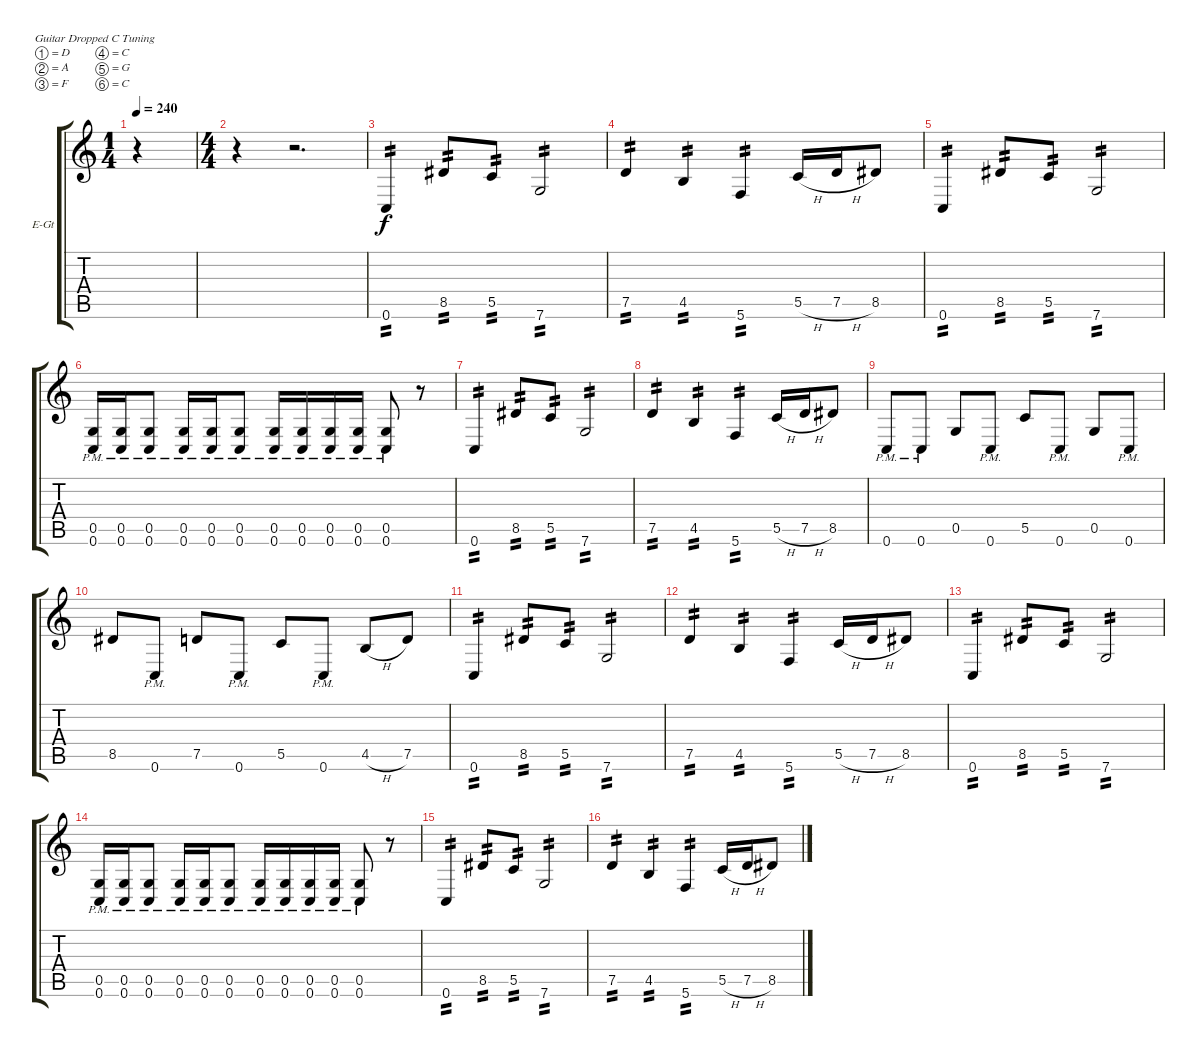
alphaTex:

\bracketExtendMode groupsimilarinstruments
\firstSystemTrackNameOrientation horizontal
\otherSystemsTrackNameOrientation horizontal
\track ("Ernie" "E-Gt") {instrument distortionguitar}
\staff {score tabs}
\tuning (D4 A3 F3 C3 G2 C2)
\ts (1 4)
\tempo 240
\clef g2
\ks c
r.4{dy f instrument distortionguitar} |
\ts (4 4)
r.4 r.2{d} |
0.6.4{tp 2} 8.5.8{tp 2} 5.5.8{tp 2} 7.6.2{tp 2} |
7.5.4{tp 2} 4.5.4{tp 2} 5.6.4{tp 2} 5.5{h}.16 7.5{h}.16 8.5.8 |
0.6.4{tp 2} 8.5.8{tp 2} 5.5.8{tp 2} 7.6.2{tp 2} |
(0.5{pm} 0.6{pm}).16 (0.5{pm} 0.6{pm}).16 (0.5{pm} 0.6{pm}).8 (0.5{pm} 0.6{pm}).16 (0.5{pm} 0.6{pm}).16 (0.5{pm} 0.6{pm}).8 (0.5{pm} 0.6{pm}).16 (0.5{pm} 0.6{pm}).16 (0.5{pm} 0.6{pm}).16 (0.5{pm} 0.6{pm}).16 (0.5{pm} 0.6{pm}).8 r.8 |
0.6.4{tp 2} 8.5.8{tp 2} 5.5.8{tp 2} 7.6.2{tp 2} |
7.5.4{tp 2} 4.5.4{tp 2} 5.6.4{tp 2} 5.5{h}.16 7.5{h}.16 8.5.8 |
0.6{pm}.8 0.6{pm}.8 0.5.8 0.6{pm}.8 5.5.8 0.6{pm}.8 0.5.8 0.6{pm}.8 |
8.5.8 0.6{pm}.8 7.5.8 0.6{pm}.8 5.5.8 0.6{pm}.8 4.5{h}.8 7.5.8 |
0.6.4{tp 2} 8.5.8{tp 2} 5.5.8{tp 2} 7.6.2{tp 2} |
7.5.4{tp 2} 4.5.4{tp 2} 5.6.4{tp 2} 5.5{h}.16 7.5{h}.16 8.5.8 |
0.6.4{tp 2} 8.5.8{tp 2} 5.5.8{tp 2} 7.6.2{tp 2} |
(0.5{pm} 0.6{pm}).16 (0.5{pm} 0.6{pm}).16 (0.5{pm} 0.6{pm}).8 (0.5{pm} 0.6{pm}).16 (0.5{pm} 0.6{pm}).16 (0.5{pm} 0.6{pm}).8 (0.5{pm} 0.6{pm}).16 (0.5{pm} 0.6{pm}).16 (0.5{pm} 0.6{pm}).16 (0.5{pm} 0.6{pm}).16 (0.5{pm} 0.6{pm}).8 r.8 |
0.6.4{tp 2} 8.5.8{tp 2} 5.5.8{tp 2} 7.6.2{tp 2} |
7.5.4{tp 2} 4.5.4{tp 2} 5.6.4{tp 2} 5.5{h}.16 7.5{h}.16 8.5.8
